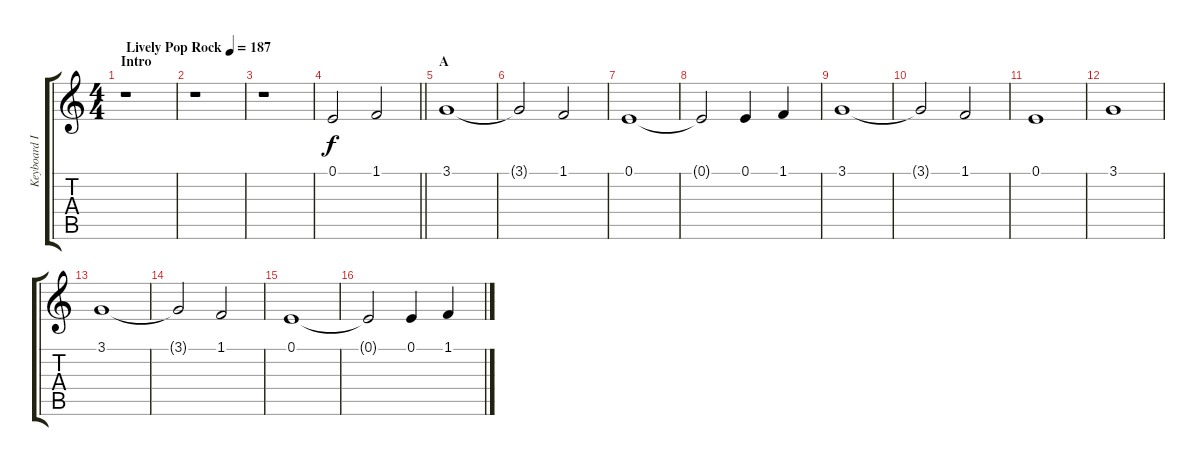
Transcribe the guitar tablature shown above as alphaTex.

\track ("Keyboard I" "Keyboard I") {instrument pad2warm}
\staff {score tabs}
\tuning (E4 B3 G3 D3 A2 E2) {hide}
\ts (4 4)
\section ("" "Intro")
\tempo (187 "Lively Pop Rock")
\clef g2
\ks c
r.1{dy f instrument pad2warm} |
r.1 |
r.1 |
\barLineRight lightlight
0.1.2 1.1.2 |
\section ("" "A")
3.1.1 |
3.1{t}.2 1.1.2 |
0.1.1 |
0.1{t}.2 0.1.4 1.1.4 |
3.1.1 |
3.1{t}.2 1.1.2 |
0.1.1 |
3.1.1 |
3.1.1 |
3.1{t}.2 1.1.2 |
0.1.1 |
0.1{t}.2 0.1.4 1.1.4
